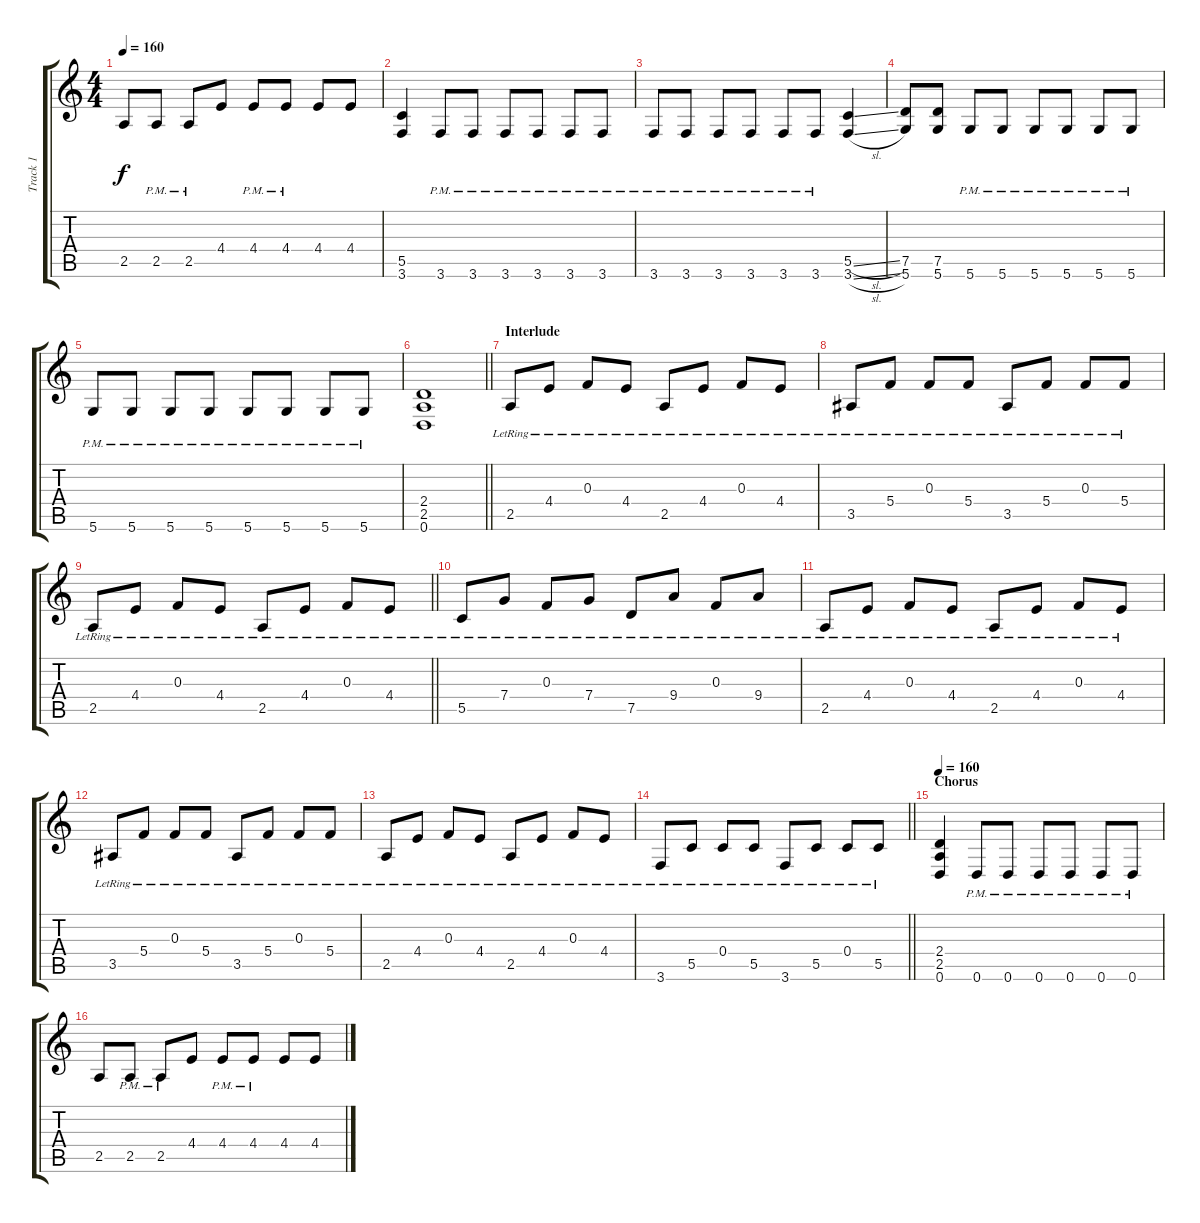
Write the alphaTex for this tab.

\track ("Track 1" "Track 1") {instrument electricguitarclean}
\staff {score tabs}
\tuning (D4 A3 F3 C3 G2 D2) {hide}
\ts (4 4)
\tempo 160
\clef g2
\ks c
2.5.8{dy f} 2.5{pm}.8 2.5{pm}.8 4.4.8 4.4{pm}.8 4.4{pm}.8 4.4.8 4.4.8 |
(5.5 3.6).4 3.6{pm}.8 3.6{pm}.8 3.6{pm}.8 3.6{pm}.8 3.6{pm}.8 3.6{pm}.8 |
3.6{pm}.8 3.6{pm}.8 3.6{pm}.8 3.6{pm}.8 3.6{pm}.8 3.6{pm}.8 (5.5{sl} 3.6{sl}).4 |
(7.5 5.6).8 (7.5 5.6).8 5.6{pm}.8 5.6{pm}.8 5.6{pm}.8 5.6{pm}.8 5.6{pm}.8 5.6{pm}.8 |
5.6{pm}.8 5.6{pm}.8 5.6{pm}.8 5.6{pm}.8 5.6{pm}.8 5.6{pm}.8 5.6{pm}.8 5.6{pm}.8 |
\barLineRight lightlight
(2.4 2.5 0.6).1 |
\section ("" "Interlude")
2.5{lr}.8{instrument electricguitarclean} 4.4{lr}.8 0.3{lr}.8 4.4{lr}.8 2.5{lr}.8 4.4{lr}.8 0.3{lr}.8 4.4{lr}.8 |
3.5{lr}.8 5.4{lr}.8 0.3{lr}.8 5.4{lr}.8 3.5{lr}.8 5.4{lr}.8 0.3{lr}.8 5.4{lr}.8 |
\barLineRight lightlight
2.5{lr}.8 4.4{lr}.8 0.3{lr}.8 4.4{lr}.8 2.5{lr}.8 4.4{lr}.8 0.3{lr}.8 4.4{lr}.8 |
5.5{lr}.8 7.4{lr}.8 0.3{lr}.8 7.4{lr}.8 7.5{lr}.8 9.4{lr}.8 0.3{lr}.8 9.4{lr}.8 |
2.5{lr}.8{instrument electricguitarclean} 4.4{lr}.8 0.3{lr}.8 4.4{lr}.8 2.5{lr}.8 4.4{lr}.8 0.3{lr}.8 4.4{lr}.8 |
3.5{lr}.8 5.4{lr}.8 0.3{lr}.8 5.4{lr}.8 3.5{lr}.8 5.4{lr}.8 0.3{lr}.8 5.4{lr}.8 |
2.5{lr}.8 4.4{lr}.8 0.3{lr}.8 4.4{lr}.8 2.5{lr}.8 4.4{lr}.8 0.3{lr}.8 4.4{lr}.8 |
\barLineRight lightlight
3.6{lr}.8 5.5{lr}.8 0.4{lr}.8 5.5{lr}.8 3.6{lr}.8 5.5{lr}.8 0.4{lr}.8 5.5{lr}.8 |
\section ("" "Chorus")
\tempo 160
(2.4 2.5 0.6).4{instrument overdrivenguitar} 0.6{pm}.8 0.6{pm}.8 0.6{pm}.8 0.6{pm}.8 0.6{pm}.8 0.6{pm}.8 |
2.5.8 2.5{pm}.8 2.5{pm}.8 4.4.8 4.4{pm}.8 4.4{pm}.8 4.4.8 4.4.8
